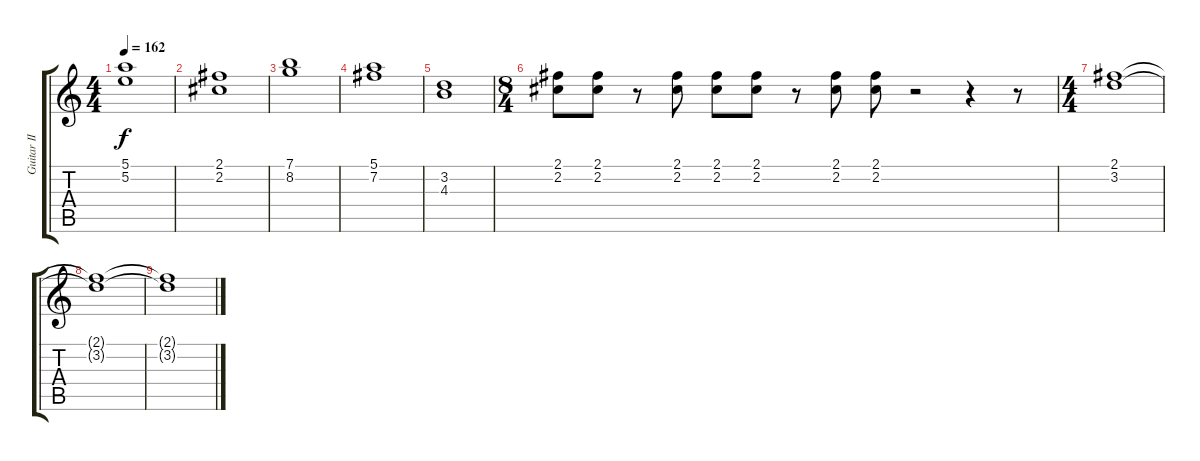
\track ("Guitar II" "Guitar II") {instrument distortionguitar}
\staff {score tabs}
\tuning (E4 B3 G3 D3 A2 E2) {hide}
\ts (4 4)
\tempo 162
\clef g2
\ks c
(5.1 5.2).1{dy f} |
(2.1 2.2).1 |
(7.1 8.2).1 |
(5.1 7.2).1 |
(3.2 4.3).1 |
\ts (8 4)
(2.1 2.2).8 (2.1 2.2).8 r.8 (2.1 2.2).8 (2.1 2.2).8 (2.1 2.2).8 r.8 (2.1 2.2).8 (2.1 2.2).8 r.2 r.4 r.8 |
\ts (4 4)
(2.1 3.2).1 |
(2.1{t} 3.2{t}).1 |
(2.1{t} 3.2{t}).1
